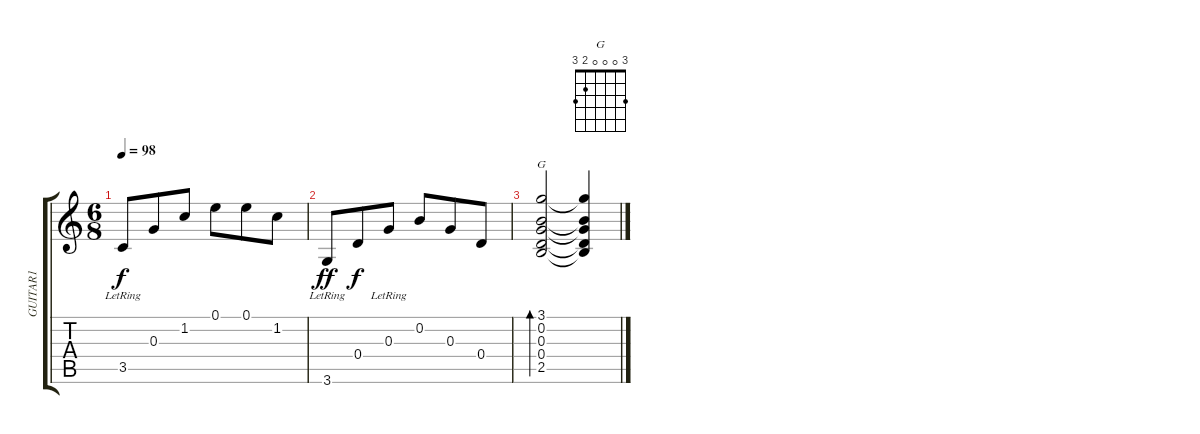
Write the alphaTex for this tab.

\track ("GUITAR1" "GUITAR1") {instrument acousticguitarsteel}
\staff {score tabs}
\tuning (E4 B3 G3 D3 A2 E2) {hide}
\chord ("G" 3 0 0 0 2 3)
\ts (6 8)
\tempo 98
\clef g2
\ks c
3.5{lr}.8{dy f} 0.3.8 1.2.8 0.1.8 0.1.8 1.2.8 |
3.6{lr}.8{dy ff} 0.4.8{dy f} 0.3{lr}.8 0.2.8 0.3.8 0.4.8 |
(3.1 0.2 0.3 0.4 2.5).2{bd 120 ch "G"} (3.1{t} 0.2{t} 0.3{t} 0.4{t} 2.5{t}).4
